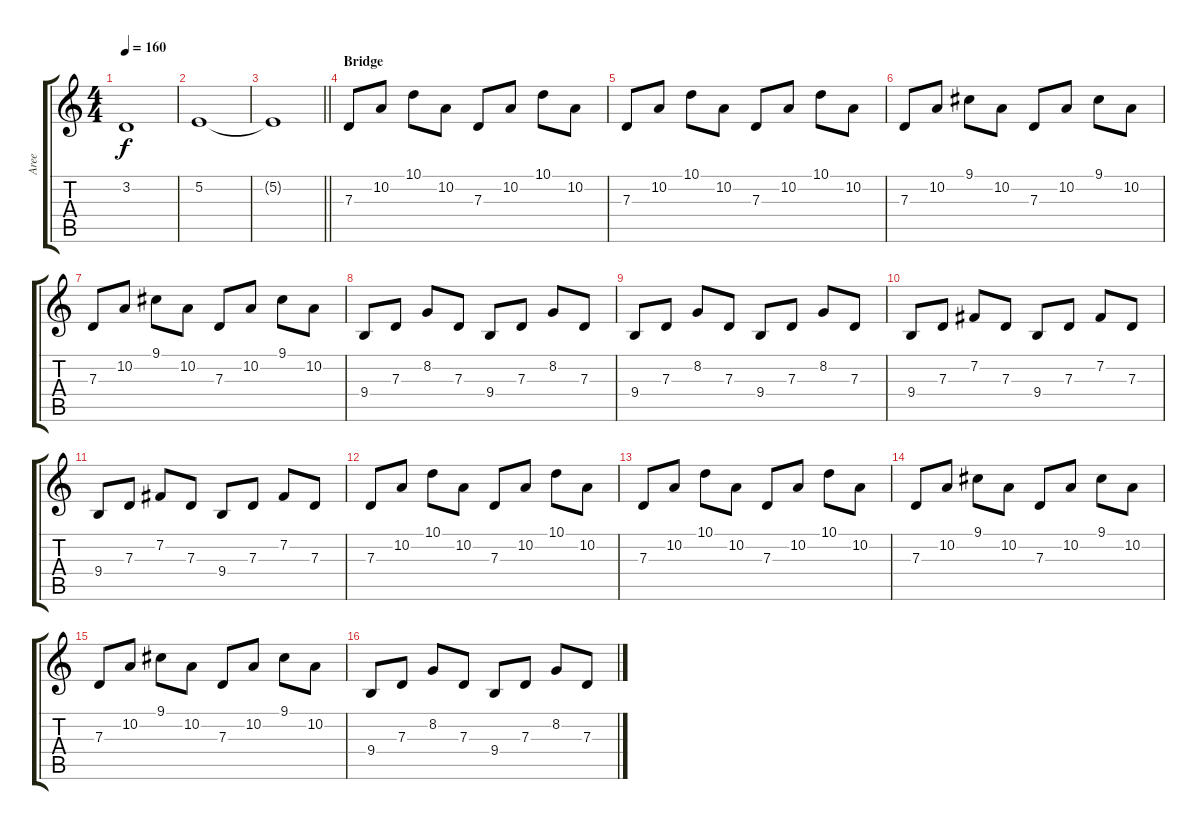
\track ("Aree" "Aree") {instrument violin}
\staff {score tabs}
\tuning (E4 B3 G3 D3 A2 D2) {hide}
\ts (4 4)
\tempo 160
\clef g2
\ks c
3.2{t}.1{dy f} |
5.2.1 |
\barLineRight lightlight
5.2{t}.1 |
\section ("" "Bridge")
7.3.8 10.2.8 10.1.8 10.2.8 7.3.8 10.2.8 10.1.8 10.2.8 |
7.3.8 10.2.8 10.1.8 10.2.8 7.3.8 10.2.8 10.1.8 10.2.8 |
7.3.8 10.2.8 9.1.8 10.2.8 7.3.8 10.2.8 9.1.8 10.2.8 |
7.3.8 10.2.8 9.1.8 10.2.8 7.3.8 10.2.8 9.1.8 10.2.8 |
9.4.8 7.3.8 8.2.8 7.3.8 9.4.8 7.3.8 8.2.8 7.3.8 |
9.4.8 7.3.8 8.2.8 7.3.8 9.4.8 7.3.8 8.2.8 7.3.8 |
9.4.8 7.3.8 7.2.8 7.3.8 9.4.8 7.3.8 7.2.8 7.3.8 |
9.4.8 7.3.8 7.2.8 7.3.8 9.4.8 7.3.8 7.2.8 7.3.8 |
7.3.8 10.2.8 10.1.8 10.2.8 7.3.8 10.2.8 10.1.8 10.2.8 |
7.3.8 10.2.8 10.1.8 10.2.8 7.3.8 10.2.8 10.1.8 10.2.8 |
7.3.8 10.2.8 9.1.8 10.2.8 7.3.8 10.2.8 9.1.8 10.2.8 |
7.3.8 10.2.8 9.1.8 10.2.8 7.3.8 10.2.8 9.1.8 10.2.8 |
9.4.8 7.3.8 8.2.8 7.3.8 9.4.8 7.3.8 8.2.8 7.3.8
